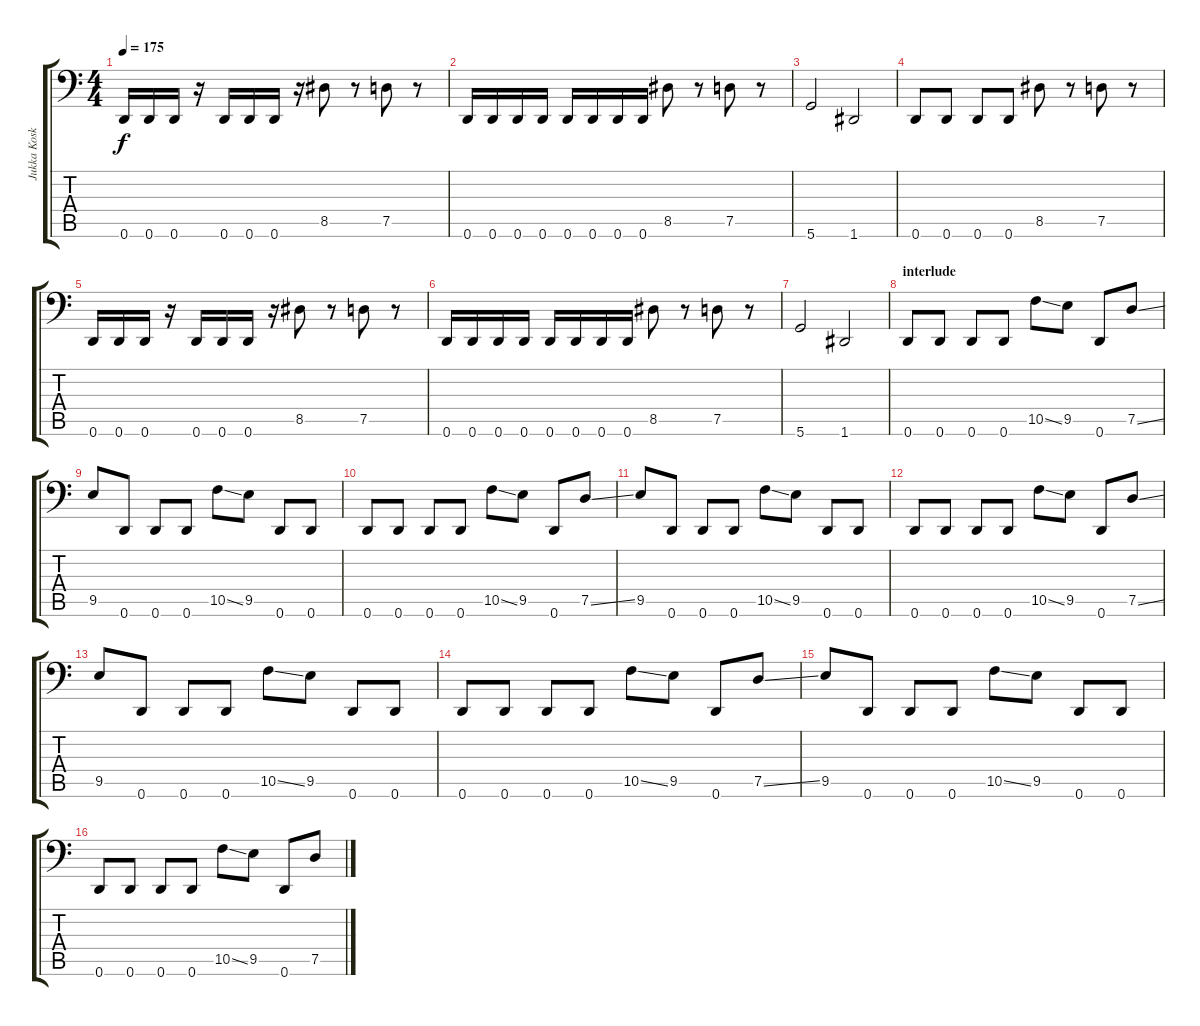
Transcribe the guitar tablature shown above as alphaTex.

\track ("Jukka Koskinen" "Jukka Kosk") {instrument electricbasspick}
\staff {score tabs}
\tuning (D3 A2 F2 C2 G1 D1) {hide}
\ts (4 4)
\tempo 175
\clef f4
\ks c
0.6.16{dy f} 0.6.16 0.6.16 r.16 0.6.16 0.6.16 0.6.16 r.16 8.5.8 r.8 7.5.8 r.8 |
0.6.16 0.6.16 0.6.16 0.6.16 0.6.16 0.6.16 0.6.16 0.6.16 8.5.8 r.8 7.5.8 r.8 |
5.6.2 1.6.2 |
0.6.8 0.6.8 0.6.8 0.6.8 8.5.8 r.8 7.5.8 r.8 |
0.6.16 0.6.16 0.6.16 r.16 0.6.16 0.6.16 0.6.16 r.16 8.5.8 r.8 7.5.8 r.8 |
0.6.16 0.6.16 0.6.16 0.6.16 0.6.16 0.6.16 0.6.16 0.6.16 8.5.8 r.8 7.5.8 r.8 |
5.6.2 1.6.2 |
\section ("" "interlude")
0.6.8 0.6.8 0.6.8 0.6.8 10.5{ss}.8 9.5.8 0.6.8 7.5{ss}.8 |
9.5.8 0.6.8 0.6.8 0.6.8 10.5{ss}.8 9.5.8 0.6.8 0.6.8 |
0.6.8 0.6.8 0.6.8 0.6.8 10.5{ss}.8 9.5.8 0.6.8 7.5{ss}.8 |
9.5.8 0.6.8 0.6.8 0.6.8 10.5{ss}.8 9.5.8 0.6.8 0.6.8 |
0.6.8 0.6.8 0.6.8 0.6.8 10.5{ss}.8 9.5.8 0.6.8 7.5{ss}.8 |
9.5.8 0.6.8 0.6.8 0.6.8 10.5{ss}.8 9.5.8 0.6.8 0.6.8 |
0.6.8 0.6.8 0.6.8 0.6.8 10.5{ss}.8 9.5.8 0.6.8 7.5{ss}.8 |
9.5.8 0.6.8 0.6.8 0.6.8 10.5{ss}.8 9.5.8 0.6.8 0.6.8 |
0.6.8 0.6.8 0.6.8 0.6.8 10.5{ss}.8 9.5.8 0.6.8 7.5{ss}.8
